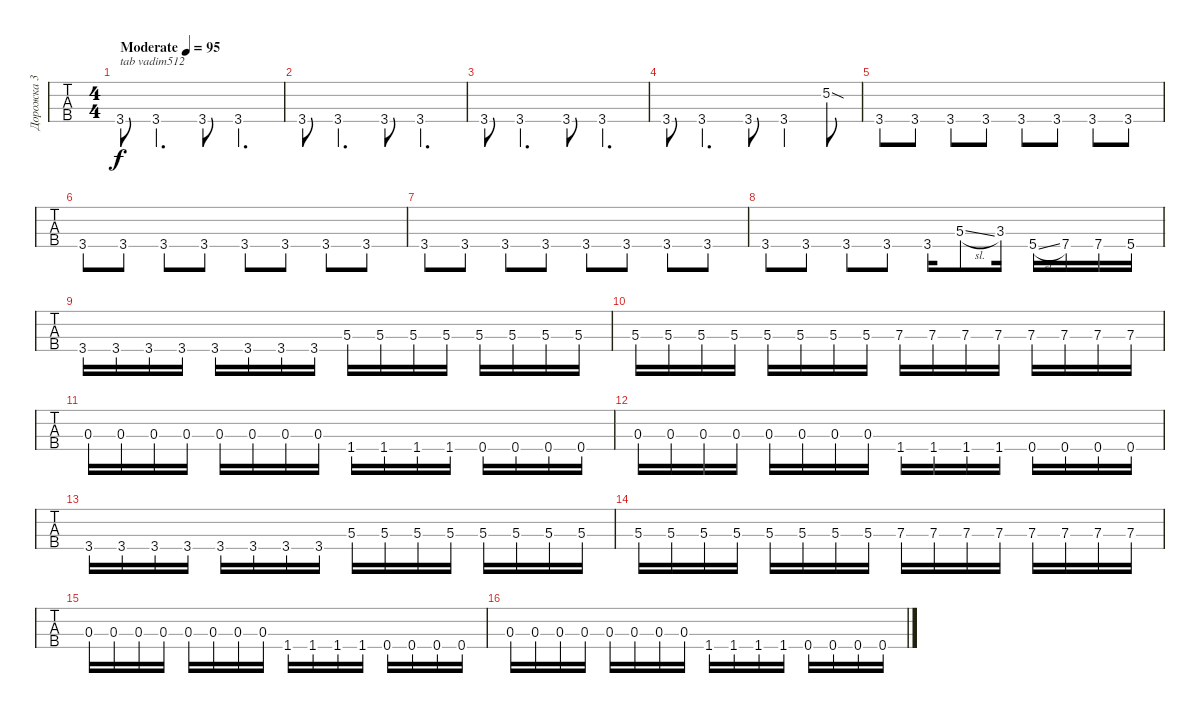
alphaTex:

\track ("Дорожка 3" "Дорожка 3") {instrument electricbassfinger}
\staff {tabs}
\tuning (G2 D2 A1 E1) {hide}
\ts (4 4)
\tempo (95 "Moderate")
\clef f4
\ks c
3.4.8{txt "tab vadim512" dy f instrument electricbassfinger} 3.4.4{d} 3.4.8 3.4.4{d} |
3.4.8 3.4.4{d} 3.4.8 3.4.4{d} |
3.4.8 3.4.4{d} 3.4.8 3.4.4{d} |
3.4.8 3.4.4{d} 3.4.8 3.4.4 5.2{sod}.8 |
3.4.8 3.4.8 3.4.8 3.4.8 3.4.8 3.4.8 3.4.8 3.4.8 |
3.4.8 3.4.8 3.4.8 3.4.8 3.4.8 3.4.8 3.4.8 3.4.8 |
3.4.8 3.4.8 3.4.8 3.4.8 3.4.8 3.4.8 3.4.8 3.4.8 |
3.4.8 3.4.8 3.4.8 3.4.8 3.4.16 5.3{sl}.8 3.3.16 5.4{sl}.16 7.4.16 7.4.16 5.4.16 |
3.4.16 3.4.16 3.4.16 3.4.16 3.4.16 3.4.16 3.4.16 3.4.16 5.3.16 5.3.16 5.3.16 5.3.16 5.3.16 5.3.16 5.3.16 5.3.16 |
5.3.16 5.3.16 5.3.16 5.3.16 5.3.16 5.3.16 5.3.16 5.3.16 7.3.16 7.3.16 7.3.16 7.3.16 7.3.16 7.3.16 7.3.16 7.3.16 |
0.3.16 0.3.16 0.3.16 0.3.16 0.3.16 0.3.16 0.3.16 0.3.16 1.4.16 1.4.16 1.4.16 1.4.16 0.4.16 0.4.16 0.4.16 0.4.16 |
0.3.16 0.3.16 0.3.16 0.3.16 0.3.16 0.3.16 0.3.16 0.3.16 1.4.16 1.4.16 1.4.16 1.4.16 0.4.16 0.4.16 0.4.16 0.4.16 |
3.4.16 3.4.16 3.4.16 3.4.16 3.4.16 3.4.16 3.4.16 3.4.16 5.3.16 5.3.16 5.3.16 5.3.16 5.3.16 5.3.16 5.3.16 5.3.16 |
5.3.16 5.3.16 5.3.16 5.3.16 5.3.16 5.3.16 5.3.16 5.3.16 7.3.16 7.3.16 7.3.16 7.3.16 7.3.16 7.3.16 7.3.16 7.3.16 |
0.3.16 0.3.16 0.3.16 0.3.16 0.3.16 0.3.16 0.3.16 0.3.16 1.4.16 1.4.16 1.4.16 1.4.16 0.4.16 0.4.16 0.4.16 0.4.16 |
0.3.16 0.3.16 0.3.16 0.3.16 0.3.16 0.3.16 0.3.16 0.3.16 1.4.16 1.4.16 1.4.16 1.4.16 0.4.16 0.4.16 0.4.16 0.4.16
